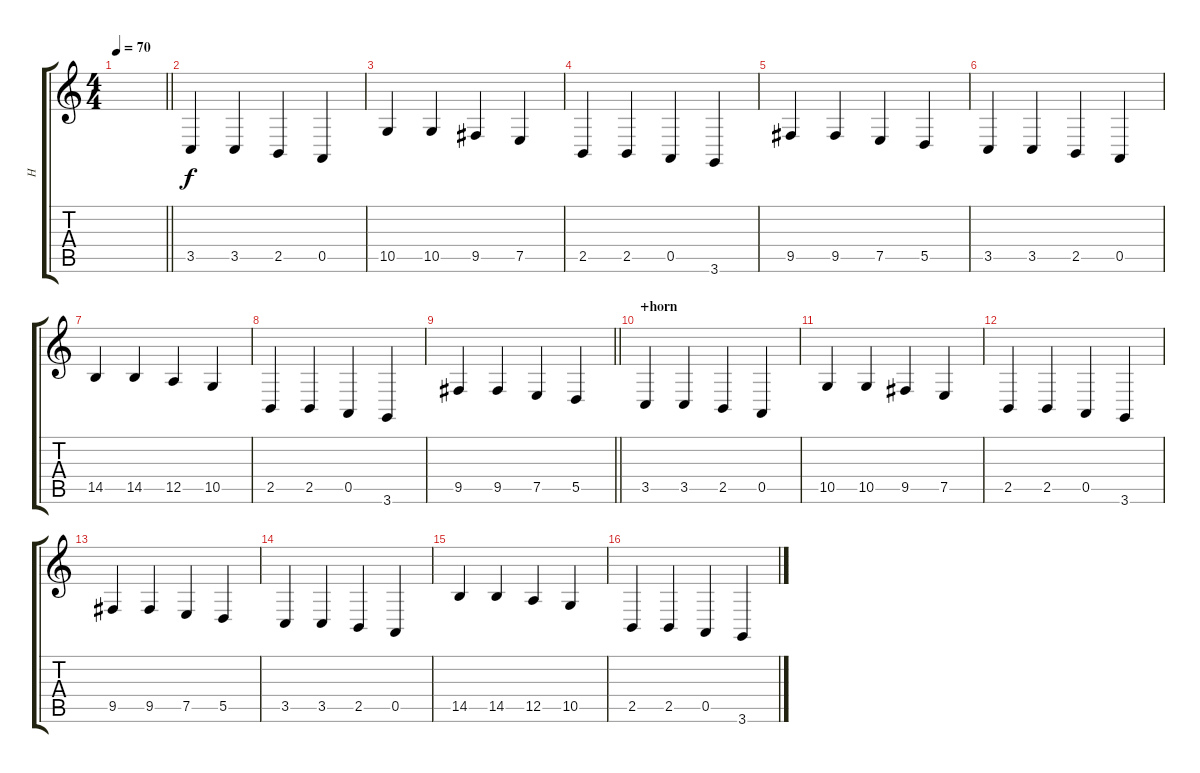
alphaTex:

\track ("H" "H") {instrument frenchhorn}
\staff {score tabs}
\tuning (E4 B3 G3 D3 A2 E2) {hide}
\ts (4 4)
\tempo 70
\clef g2
\barLineRight lightlight
\ks c
|
\section ("" "")
3.5.4 3.5.4 2.5.4 0.5.4 |
10.5.4 10.5.4 9.5.4 7.5.4 |
2.5.4 2.5.4 0.5.4 3.6.4 |
9.5.4 9.5.4 7.5.4 5.5.4 |
3.5.4 3.5.4 2.5.4 0.5.4 |
14.5.4 14.5.4 12.5.4 10.5.4 |
2.5.4 2.5.4 0.5.4 3.6.4 |
\barLineRight lightlight
9.5.4 9.5.4 7.5.4 5.5.4 |
\section ("" "+horn")
3.5.4 3.5.4 2.5.4 0.5.4 |
10.5.4 10.5.4 9.5.4 7.5.4 |
2.5.4 2.5.4 0.5.4 3.6.4 |
9.5.4 9.5.4 7.5.4 5.5.4 |
3.5.4 3.5.4 2.5.4 0.5.4 |
14.5.4 14.5.4 12.5.4 10.5.4 |
2.5.4 2.5.4 0.5.4 3.6.4
